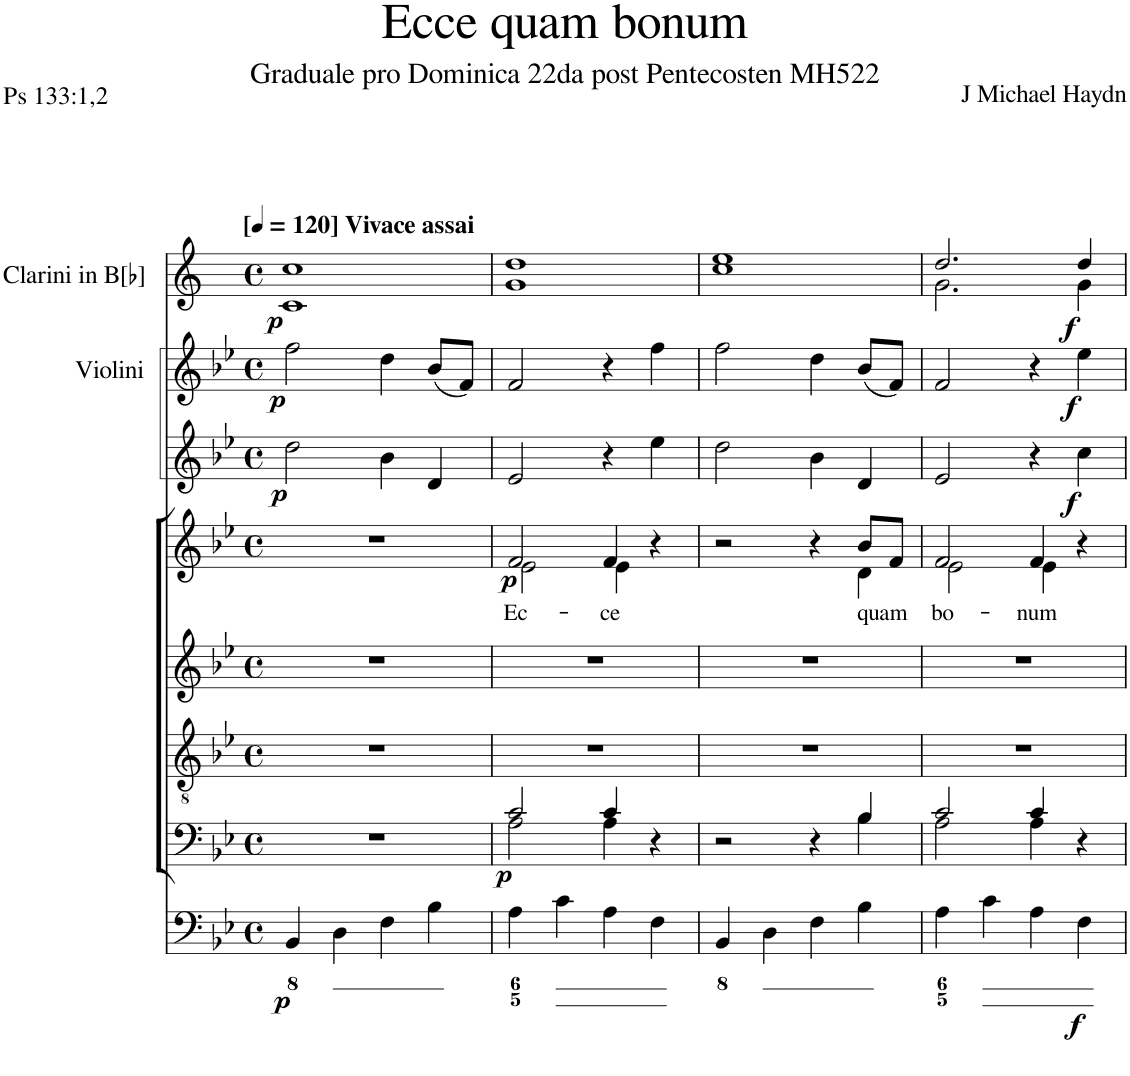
**kern	**dynam	**kern	**dynam	**kern	**kern	**kern	**text	**dynam	**kern	**dynam	**kern	**dynam	**kern	**dynam
*part8	*part8	*part7	*part7	*part6	*part5	*part4	*part4	*part4	*part3	*part3	*part2	*part2	*part1	*part1
*staff8	*staff8	*staff7	*staff7	*staff6	*staff5	*staff4	*staff4	*staff4	*staff3	*staff3	*staff2	*staff2	*staff1	*staff1
*I"Organ	*	*I"Voice	*	*I"Tenor	*I"Alto	*I"Voice	*	*	*I"Violin	*	*I"Violini	*	*I"Clarini in B[b]	*
*	*	*	*	*	*	*	*	*	*I'Vln	*	*I'Vln	*	*	*
*clefF4	*	*clefF4	*	*clefGv2	*clefG2	*clefG2	*	*	*clefG2	*	*clefG2	*	*clefG2	*
*	*	*	*	*	*	*	*	*	*	*	*	*	*Trd1c2	*
*k[b-e-]	*	*k[b-e-]	*	*k[b-e-]	*k[b-e-]	*k[b-e-]	*	*	*k[b-e-]	*	*k[b-e-]	*	*k[]	*
*M4/4	*	*M4/4	*	*M4/4	*M4/4	*M4/4	*	*	*M4/4	*	*M4/4	*	*M4/4	*
*met(c)	*	*met(c)	*	*met(c)	*met(c)	*met(c)	*	*	*met(c)	*	*met(c)	*	*met(c)	*
*MM120	*	*MM120	*	*MM120	*MM120	*MM120	*	*	*MM120	*	*MM120	*	*MM120	*
=1	=1	=1	=1	=1	=1	=1	=1	=1	=1	=1	=1	=1	=1	=1
*	*	*	*	*	*	*	*	*	*	*	*	*	*^	*
!	!	!	!	!	!	!	!	!	!	!	!	!	!LO:TX:a:B:t=[	!	!
!	!	!	!	!	!	!	!	!	!	!	!	!	!LO:TX:a:B:t=] Vivace assai	!	!
!	!LO:DY:b	!	!	!	!	!	!	!	!	!LO:DY:b	!	!LO:DY:b	!	!	!LO:DY:b
4BB-/	p	1r	.	1r	1r	1r	.	.	2dd\	p	2ff\	p	1cc	1c	p
4D\	.	.	.	.	.	.	.	.	.	.	.	.	.	.	.
4F\	.	.	.	.	.	.	.	.	4b-\	.	4dd\	.	.	.	.
4B-\	.	.	.	.	.	.	.	.	4d/	.	(8b-/L	.	.	.	.
.	.	.	.	.	.	.	.	.	.	.	8f/J)	.	.	.	.
=2	=2	=2	=2	=2	=2	=2	=2	=2	=2	=2	=2	=2	=2	=2	=2
*	*	*^	*	*	*	*	*	*	*	*	*	*	*	*	*
!	!	!	!	!LO:DY:b	!	!	!	!LO:LY:b	!LO:DY:b	!	!	!	!	!	!	!
*	*	*	*	*	*	*	*^	*	*	*	*	*	*	*	*	*
4A\	.	2c/	2A\	p	1r	1r	2f/	2e-\	Ec-	p	2e-/	.	2f/	.	1dd	1g	.
4c\	.	.	.	.	.	.	.	.	.	.	.	.	.	.	.	.	.
!	!	!	!	!	!	!	!	!	!LO:LY:b	!	!	!	!	!	!	!	!
4A\	.	4c/	4A\	.	.	.	4f/	4e-\	-ce	.	4r	.	4r	.	.	.	.
4F\	.	4r	4ryy	.	.	.	4r	4ryy	.	.	4ee-\	.	4ff\	.	.	.	.
=3	=3	=3	=3	=3	=3	=3	=3	=3	=3	=3	=3	=3	=3	=3	=3	=3	=3
4BB-/	.	2r	2.ryy	.	1r	1r	2r	2.ryy	.	.	2dd\	.	2ff\	.	1ee	1cc	.
4D\	.	.	.	.	.	.	.	.	.	.	.	.	.	.	.	.	.
4F\	.	4r	.	.	.	.	4r	.	.	.	4b-\	.	4dd\	.	.	.	.
!	!	!	!	!	!	!	!	!	!LO:LY:b	!	!	!	!	!	!	!	!
4B-\	.	4B-/	4B-\	.	.	.	8b-/L	4d\	quam	.	4d/	.	(8b-/L	.	.	.	.
.	.	.	.	.	.	.	8f/J	.	.	.	.	.	8f/J)	.	.	.	.
=4	=4	=4	=4	=4	=4	=4	=4	=4	=4	=4	=4	=4	=4	=4	=4	=4	=4
!	!	!	!	!	!	!	!	!	!LO:LY:b	!	!	!	!	!	!	!	!
4A\	.	2c/	2A\	.	1r	1r	2f/	2e-\	bo-	.	2e-/	.	2f/	.	2.dd/	2.g\	.
4c\	.	.	.	.	.	.	.	.	.	.	.	.	.	.	.	.	.
!	!	!	!	!	!	!	!	!	!LO:LY:b	!	!	!	!	!	!	!	!
4A\	.	4c/	4A\	.	.	.	4f/	4e-\	-num	.	4r	.	4r	.	.	.	.
!	!LO:DY:b	!	!	!	!	!	!	!	!	!	!	!LO:DY:b	!	!LO:DY:b	!	!	!LO:DY:b
4F\	f	4r	4ryy	.	.	.	4r	4ryy	.	.	4cc\	f	4ee-\	f	4dd/	4g\	f
*	*	*v	*v	*	*	*	*v	*v	*	*	*	*	*	*	*v	*v	*
=	=	=	=	=	=	=	=	=	=	=	=	=	=	=
*-	*-	*-	*-	*-	*-	*-	*-	*-	*-	*-	*-	*-	*-	*-
